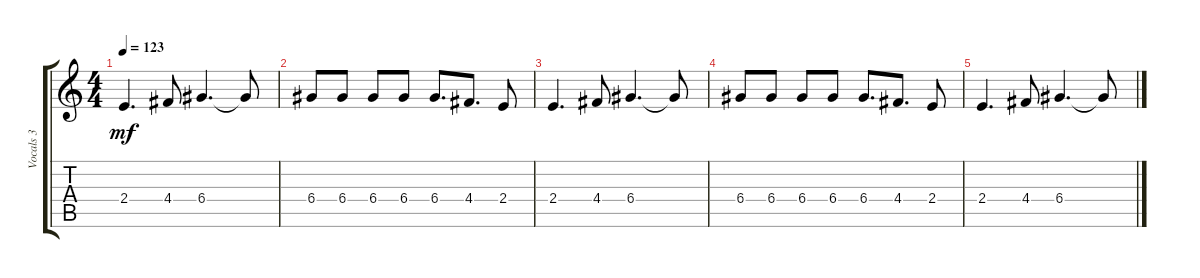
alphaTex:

\track ("Vocals 3" "Vocals 3") {instrument acousticguitarsteel}
\staff {score tabs}
\tuning (E4 B3 G3 D3 A2 E2) {hide}
\ts (4 4)
\tempo 123
\clef g2
\ks c
2.4.4{d dy mf} 4.4.8 6.4.4{d} 6.4{t}.8 |
6.4.8 6.4.8 6.4.8 6.4.8 6.4.8{d} 4.4.8{d} 2.4.8 |
2.4.4{d} 4.4.8 6.4.4{d} 6.4{t}.8 |
6.4.8 6.4.8 6.4.8 6.4.8 6.4.8{d} 4.4.8{d} 2.4.8 |
2.4.4{d} 4.4.8 6.4.4{d} 6.4{t}.8
